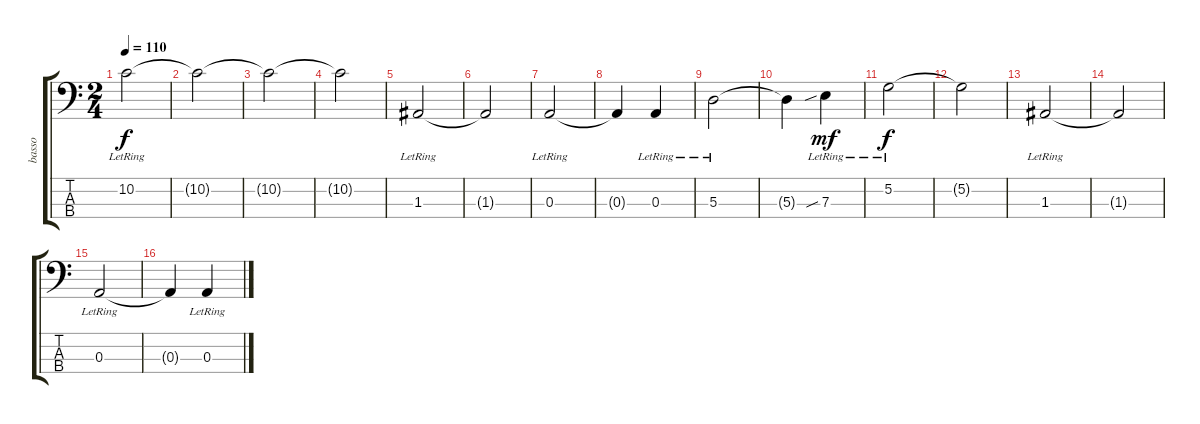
\track ("basso" "basso") {instrument electricbassfinger}
\staff {score tabs}
\tuning (G2 D2 A1 D1) {hide}
\ts (2 4)
\tempo 110
\clef f4
\ks c
10.2{lr}.2{dy f} |
10.2{t}.2 |
10.2{t}.2 |
10.2{t}.2 |
1.3{lr}.2 |
1.3{t}.2 |
0.3{lr}.2 |
0.3{t}.4 0.3{lr}.4 |
5.3{lr}.2 |
5.3{t}.4 7.3{sib lr}.4{dy mf} |
5.2{lr}.2{dy f} |
5.2{t}.2 |
1.3{lr}.2 |
1.3{t}.2 |
0.3{lr}.2 |
0.3{t}.4 0.3{lr}.4
